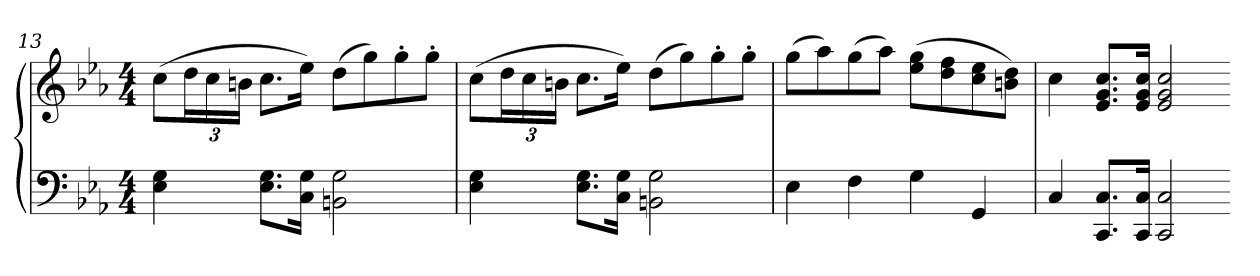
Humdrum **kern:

**kern	**kern
*part1	*part1
*staff2	*staff1
*clefF4	*clefG2
*k[b-e-a-]	*k[b-e-a-]
*c:	*c:
*M4/4	*M4/4
=13	=13
4E- 4G	(8ccL
.	24ddL
.	24cc
.	24bnJJ
8.E- 8.GL	8.ccL
16C 16GJk	16ee-Jk)
2BBn 2G	(8ddL
.	8gg)
.	8gg'
.	8gg'J
=14	=14
4E- 4G	(8ccL
.	24ddL
.	24cc
.	24bnJJ
8.E- 8.GL	8.ccL
16C 16GJk	16ee-Jk)
2BBn 2G	(8ddL
.	8gg)
.	8gg'
.	8gg'J
=15	=15
4E-	(8ggL
.	8aa-)
4F	(8gg
.	8aa-J)
4G	(8ee- 8ggL
.	8dd 8ff
4GG	8cc 8ee-
.	8bn 8ddJ)
=16	=16
4C	4cc
8.CC 8.CL	8.e- 8.g 8.ccL
16CC 16CJk	16e- 16g 16ccJk
2CC 2C	2e- 2g 2cc
=-	=-
*-	*-
